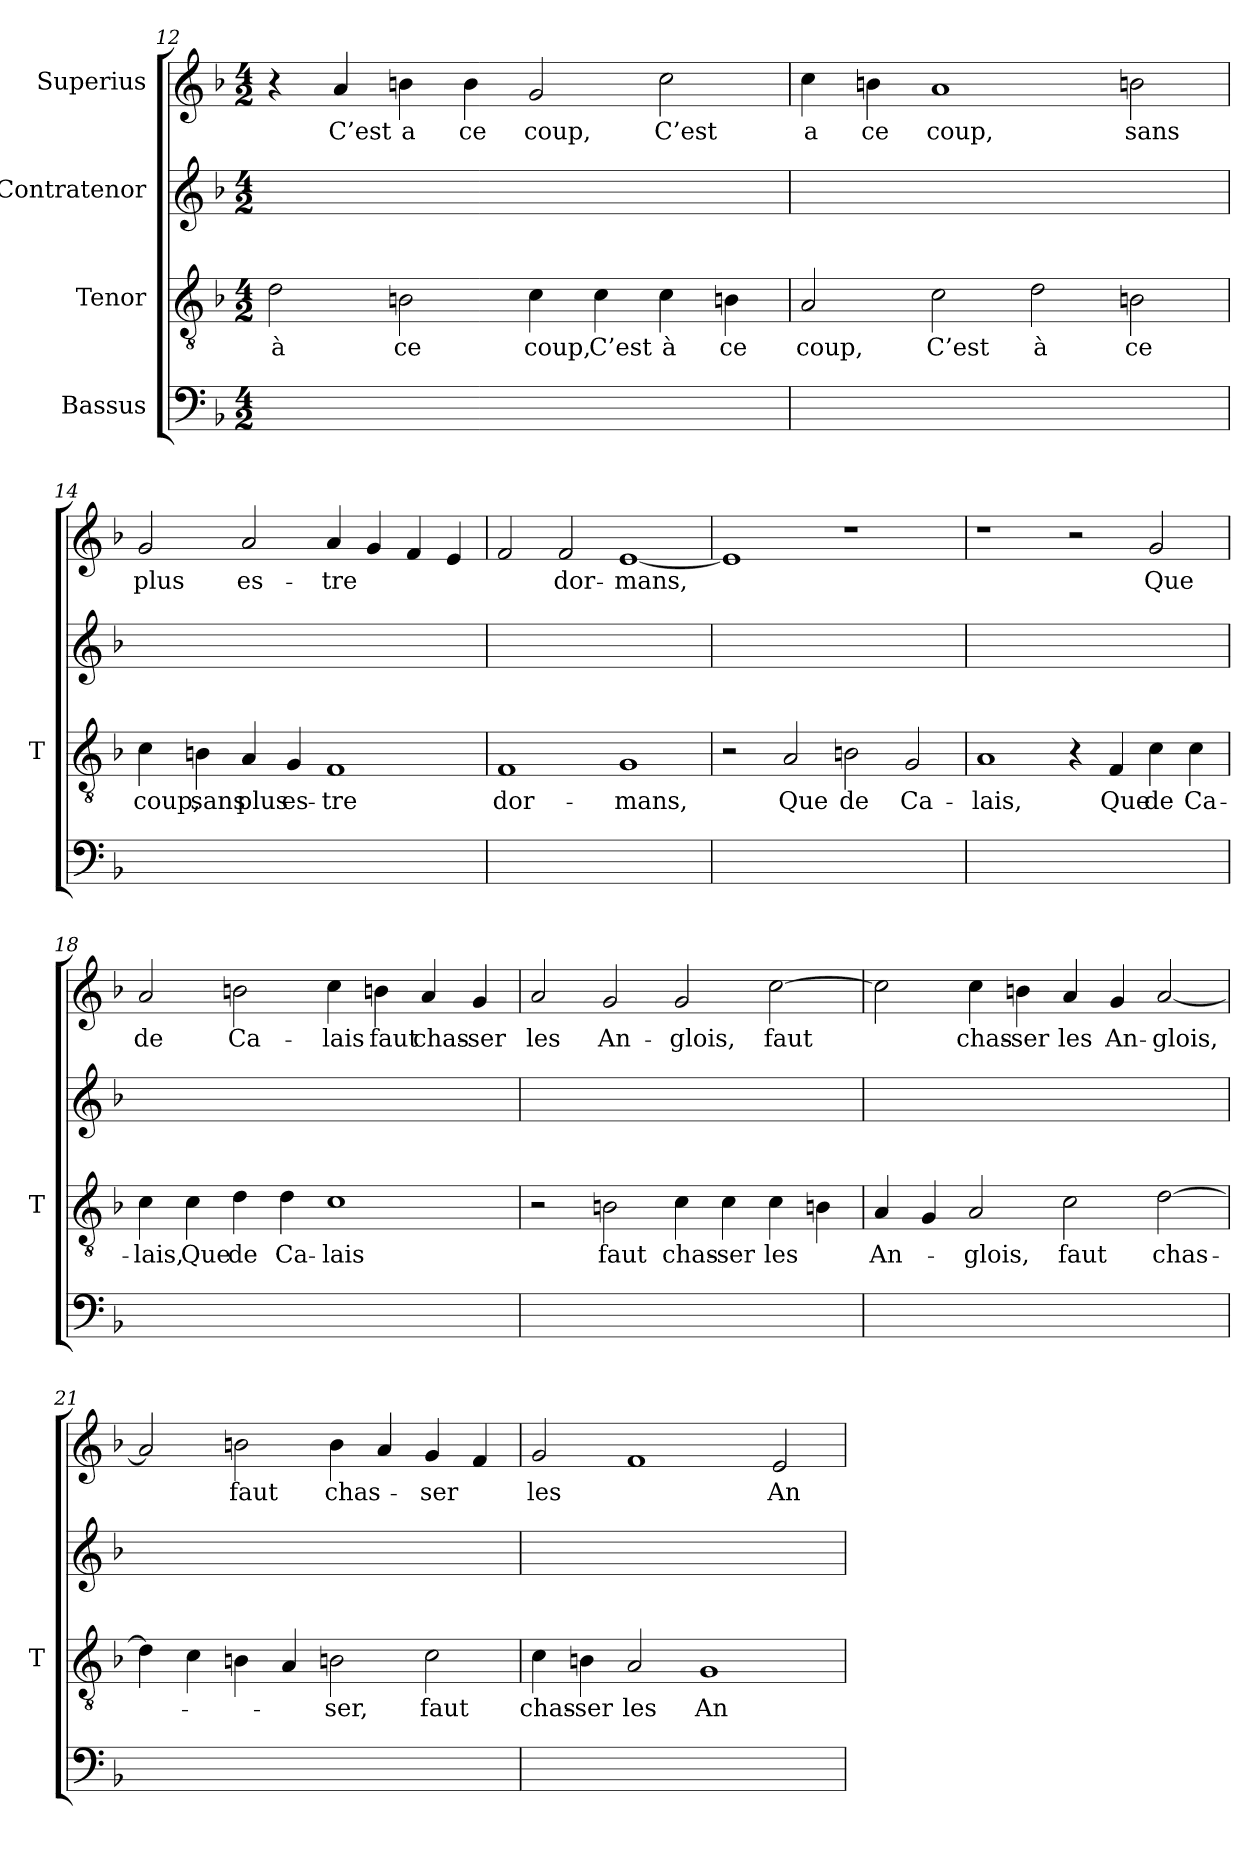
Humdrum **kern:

**kern	**kern	**text	**kern	**kern	**text
*part4	*part3	*part3	*part2	*part1	*part1
*staff4	*staff3	*staff3	*staff2	*staff1	*staff1
*I"Bassus	*I"Tenor	*	*I"Contratenor	*I"Superius	*
*	*I'T	*	*	*	*
*clefF4	*clefGv2	*	*clefG2	*clefG2	*
*k[b-]	*k[b-]	*	*k[b-]	*k[b-]	*
*M4/2	*M4/2	*	*M4/2	*M4/2	*
=12	=12	=12	=12	=12	=12
0ryy	2d	-à	0ryy	4r	.
.	.	.	.	4a	-C’est
.	2Bn	-ce	.	4bn	-a
.	.	.	.	4b	-ce
.	4c	-coup,	.	2g	-coup,
.	4c	-C’est	.	.	.
.	4c	-à	.	2cc	-C’est
.	4Bn	-ce	.	.	.
=13	=13	=13	=13	=13	=13
0ryy	2A	-coup,	0ryy	4cc	-a
.	.	.	.	4bn	-ce
.	2c	-C’est	.	1a	-coup,
.	2d	-à	.	.	.
.	2Bn	-ce	.	2bn	-sans
=14	=14	=14	=14	=14	=14
0ryy	4c	-coup,	0ryy	2g	-plus
.	4Bn	-sans	.	.	.
.	4A	-plus	.	2a	es-
.	4G	es-	.	.	.
.	1F	-tre	.	4a	-tre
.	.	.	.	4g	.
.	.	.	.	4f	.
.	.	.	.	4e	.
=15	=15	=15	=15	=15	=15
0ryy	1F	dor-	0ryy	2f	.
.	.	.	.	2f	dor-
.	1G	-mans,	.	[1e	-mans,
=16	=16	=16	=16	=16	=16
0ryy	2r	.	0ryy	1e]	.
.	2A	-Que	.	.	.
.	2Bn	-de	.	1r	.
.	2G	Ca-	.	.	.
=17	=17	=17	=17	=17	=17
0ryy	1A	-lais,	0ryy	1r	.
.	4r	.	.	2r	.
.	4F	-Que	.	.	.
.	4c	-de	.	2g	-Que
.	4c	Ca-	.	.	.
=18	=18	=18	=18	=18	=18
0ryy	4c	-lais,	0ryy	2a	-de
.	4c	-Que	.	.	.
.	4d	-de	.	2bn	Ca-
.	4d	Ca-	.	.	.
.	1c	-lais	.	4cc	-lais
.	.	.	.	4bn	-faut
.	.	.	.	4a	chas-
.	.	.	.	4g	-ser
=19	=19	=19	=19	=19	=19
0ryy	2r	.	0ryy	2a	-les
.	2Bn	-faut	.	2g	An-
.	4c	chas-	.	2g	-glois,
.	4c	-ser	.	.	.
.	4c	-les	.	[2cc	-faut
.	4Bn	.	.	.	.
=20	=20	=20	=20	=20	=20
0ryy	4A	An-	0ryy	2cc]	.
.	4G	.	.	.	.
.	2A	-glois,	.	4cc	chas-
.	.	.	.	4bn	-ser
.	2c	-faut	.	4a	-les
.	.	.	.	4g	An-
.	[2d	chas-	.	[2a	-glois,
=21	=21	=21	=21	=21	=21
0ryy	4d]	.	0ryy	2a]	.
.	4c	.	.	.	.
.	4Bn	.	.	2bn	-faut
.	4A	.	.	.	.
.	2Bn	-ser,	.	4b	chas-
.	.	.	.	4a	.
.	2c	-faut	.	4g	-ser
.	.	.	.	4f	.
=22	=22	=22	=22	=22	=22
0ryy	4c	chas-	0ryy	2g	-les
.	4Bn	-ser	.	.	.
.	2A	-les	.	1f	.
.	1G	An-	.	.	.
.	.	.	.	2e	An-
=	=	=	=	=	=
*-	*-	*-	*-	*-	*-
